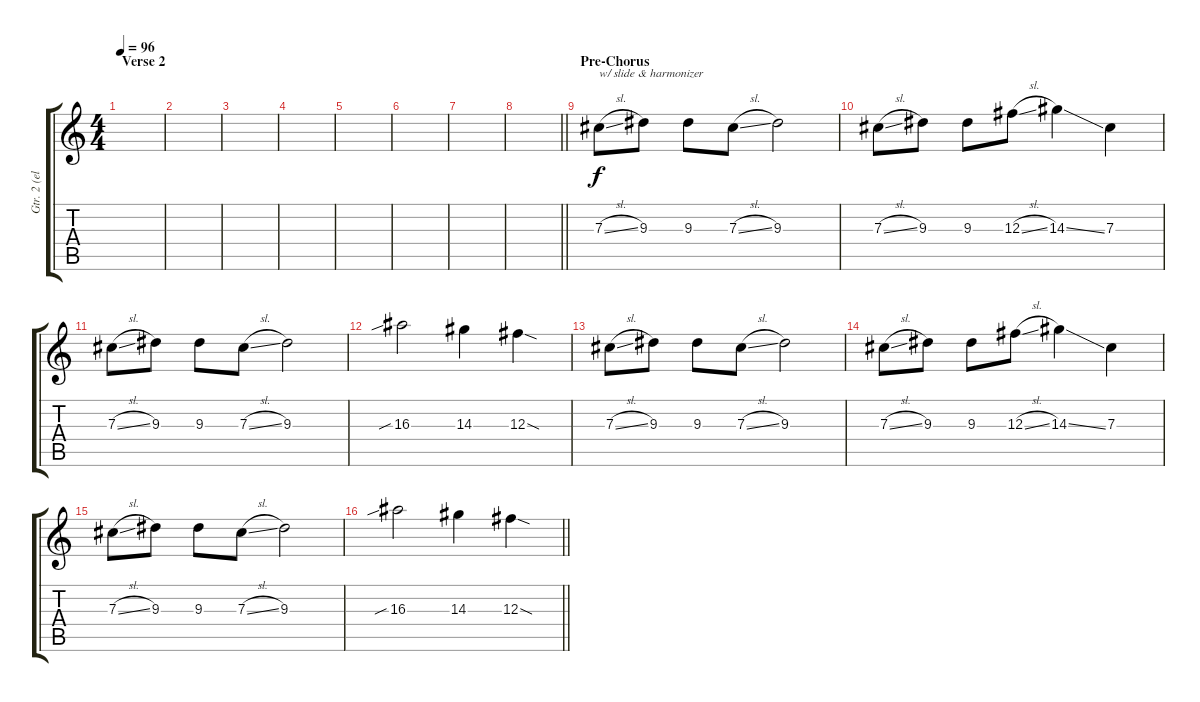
\track ("Gtr. 2 (elec. w/slide)" "Gtr. 2 (el") {instrument distortionguitar}
\staff {score tabs}
\tuning (Eb4 Bb3 Gb3 Db3 Ab2 Eb2) {hide}
\ts (4 4)
\section ("" "Verse 2")
\tempo 96
\clef g2
\ks c
|
|
|
|
|
|
|
\barLineRight lightlight
|
\section ("" "Pre-Chorus")
7.3{sl}.8{txt "w/ slide & harmonizer"} 9.3.8 9.3.8 7.3{sl}.8 9.3.2 |
7.3{sl}.8 9.3.8 9.3.8 12.3{sl}.8 14.3{ss}.4 7.3.4 |
7.3{sl}.8 9.3.8 9.3.8 7.3{sl}.8 9.3.2 |
16.3{sib}.2 14.3.4 12.3{sod}.4 |
7.3{sl}.8 9.3.8 9.3.8 7.3{sl}.8 9.3.2 |
7.3{sl}.8 9.3.8 9.3.8 12.3{sl}.8 14.3{ss}.4 7.3.4 |
7.3{sl}.8 9.3.8 9.3.8 7.3{sl}.8 9.3.2 |
\barLineRight lightlight
16.3{sib}.2 14.3.4 12.3{sod}.4
